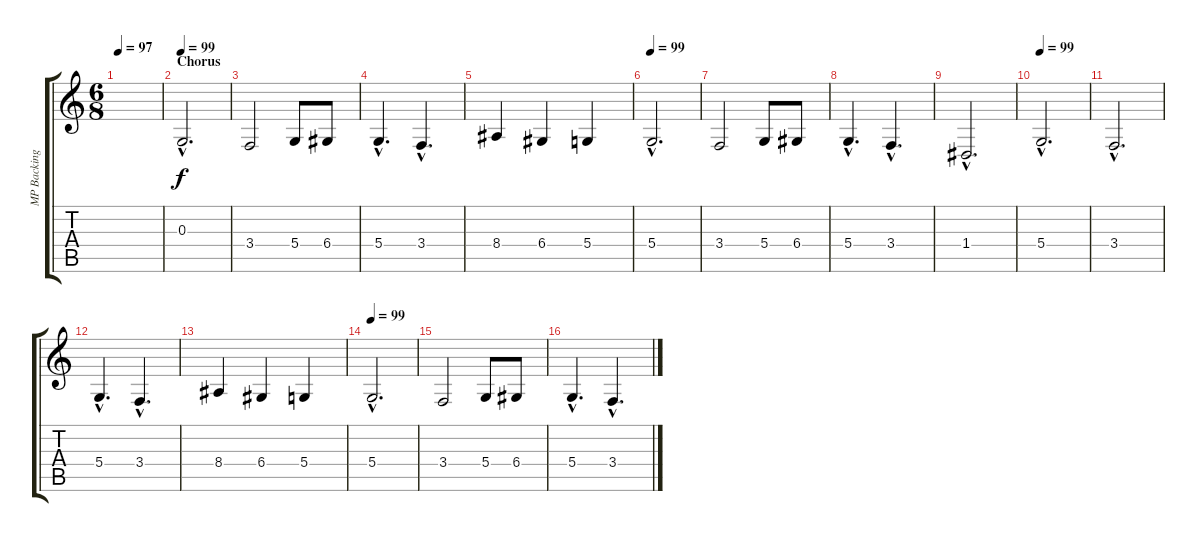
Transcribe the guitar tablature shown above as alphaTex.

\track ("MP Backing Vocals" "MP Backing") {instrument brasssection}
\staff {score tabs}
\tuning (E4 B3 G3 D3 A2 E2) {hide}
\ts (6 8)
\tempo 97
\clef g2
\ks c
|
\section ("" "Chorus")
\tempo 99
0.3{hac}.2{d} |
3.4.2 5.4.8 6.4.8 |
5.4{hac}.4{d} 3.4{hac}.4{d} |
8.4.4 6.4.4 5.4.4 |
\tempo 99
5.4{hac}.2{d} |
3.4.2 5.4.8 6.4.8 |
5.4{hac}.4{d} 3.4{hac}.4{d} |
1.4{hac}.2{d} |
\tempo 99
5.4{hac}.2{d} |
3.4{hac}.2{d} |
5.4{hac}.4{d} 3.4{hac}.4{d} |
8.4.4 6.4.4 5.4.4 |
\tempo 99
5.4{hac}.2{d} |
3.4.2 5.4.8 6.4.8 |
5.4{hac}.4{d} 3.4{hac}.4{d}
